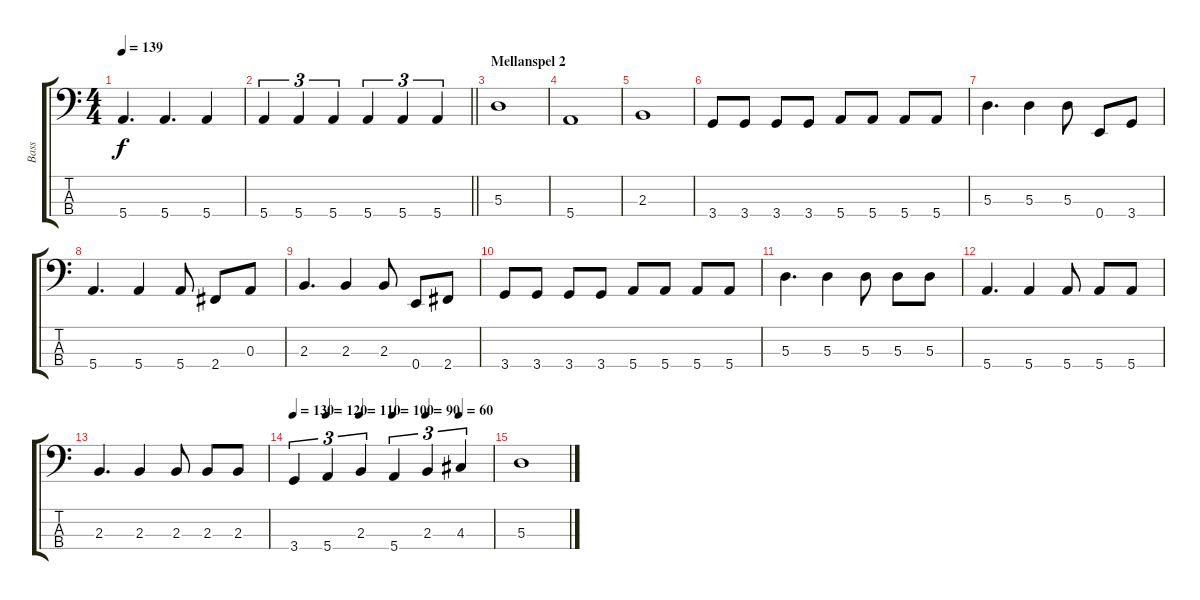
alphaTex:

\track ("Bass" "Bass") {instrument electricbassfinger}
\staff {score tabs}
\tuning (G2 D2 A1 E1) {hide}
\ts (4 4)
\tempo 139
\clef f4
\ks c
5.4.4{d dy f} 5.4.4{d} 5.4.4 |
\barLineRight lightlight
5.4.4{tu (3 2)} 5.4.4{tu (3 2)} 5.4.4{tu (3 2)} 5.4.4{tu (3 2)} 5.4.4{tu (3 2)} 5.4.4{tu (3 2)} |
\section ("" "Mellanspel 2")
5.3.1 |
5.4.1 |
2.3.1 |
3.4.8 3.4.8 3.4.8 3.4.8 5.4.8 5.4.8 5.4.8 5.4.8 |
5.3.4{d} 5.3.4 5.3.8 0.4.8 3.4.8 |
5.4.4{d} 5.4.4 5.4.8 2.4.8 0.3.8 |
2.3.4{d} 2.3.4 2.3.8 0.4.8 2.4.8 |
3.4.8 3.4.8 3.4.8 3.4.8 5.4.8 5.4.8 5.4.8 5.4.8 |
5.3.4{d} 5.3.4 5.3.8 5.3.8 5.3.8 |
5.4.4{d} 5.4.4 5.4.8 5.4.8 5.4.8 |
2.3.4{d} 2.3.4 2.3.8 2.3.8 2.3.8 |
\tempo 130
\tempo (120 0.16666666666666666)
\tempo (110 0.3333333333333333)
\tempo (100 0.5)
\tempo (90 0.6666666666666666)
\tempo (60 0.8333333333333334)
3.4.4{tu (3 2)} 5.4.4{tu (3 2)} 2.3.4{tu (3 2)} 5.4.4{tu (3 2)} 2.3.4{tu (3 2)} 4.3.4{tu (3 2)} |
5.3.1
